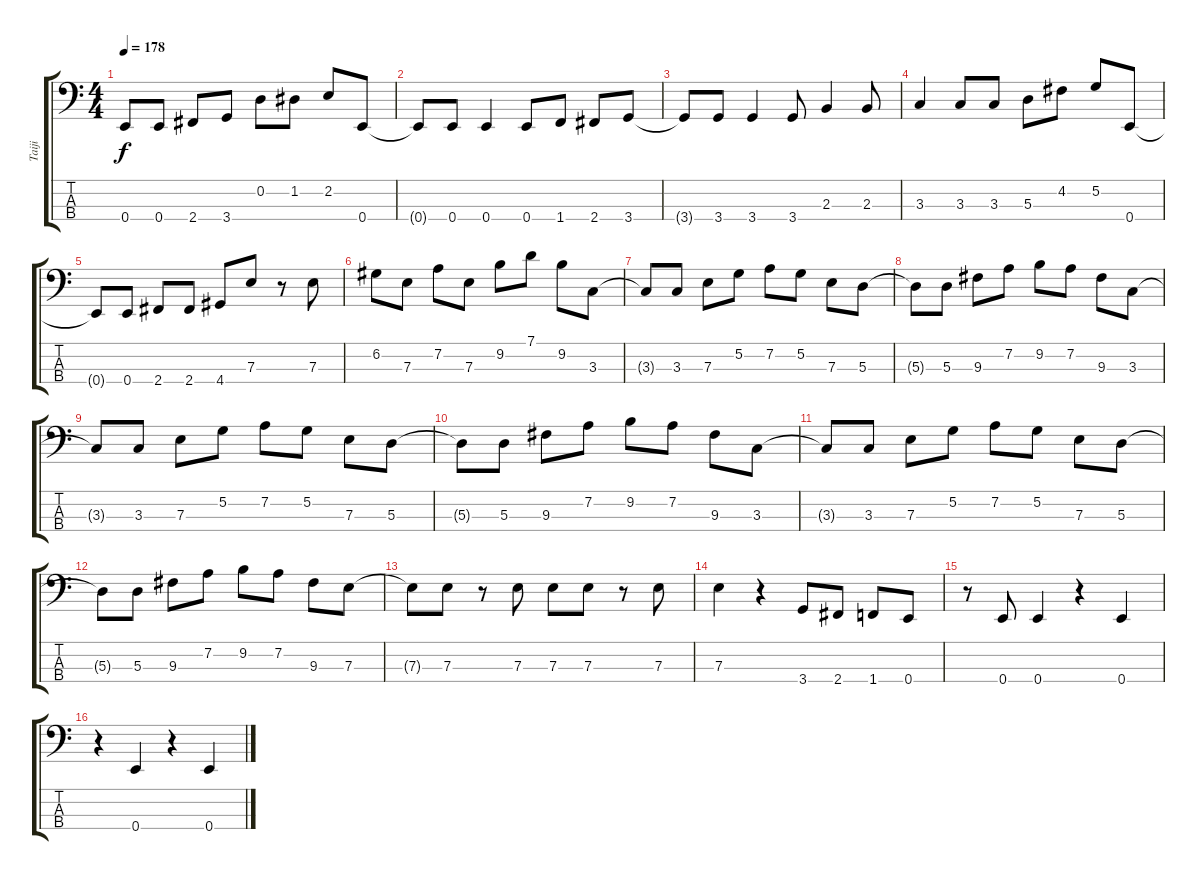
\track ("Taiji" "Taiji") {instrument electricbassfinger}
\staff {score tabs}
\tuning (G2 D2 A1 E1) {hide}
\ts (4 4)
\tempo 178
\clef f4
\ks c
0.4{t}.8{dy f} 0.4.8 2.4.8 3.4.8 0.2.8 1.2.8 2.2.8 0.4.8 |
0.4{t}.8 0.4.8 0.4.4 0.4.8 1.4.8 2.4.8 3.4.8 |
3.4{t}.8 3.4.8 3.4.4 3.4.8 2.3.4 2.3.8 |
3.3.4 3.3.8 3.3.8 5.3.8 4.2.8 5.2.8 0.4.8 |
0.4{t}.8 0.4.8 2.4.8 2.4.8 4.4.8 7.3.8 r.8 7.3.8 |
6.2.8 7.3.8 7.2.8 7.3.8 9.2.8 7.1.8 9.2.8 3.3.8 |
3.3{t}.8 3.3.8 7.3.8 5.2.8 7.2.8 5.2.8 7.3.8 5.3.8 |
5.3{t}.8 5.3.8 9.3.8 7.2.8 9.2.8 7.2.8 9.3.8 3.3.8 |
3.3{t}.8 3.3.8 7.3.8 5.2.8 7.2.8 5.2.8 7.3.8 5.3.8 |
5.3{t}.8 5.3.8 9.3.8 7.2.8 9.2.8 7.2.8 9.3.8 3.3.8 |
3.3{t}.8 3.3.8 7.3.8 5.2.8 7.2.8 5.2.8 7.3.8 5.3.8 |
5.3{t}.8 5.3.8 9.3.8 7.2.8 9.2.8 7.2.8 9.3.8 7.3.8 |
7.3{t}.8 7.3.8 r.8 7.3.8 7.3.8 7.3.8 r.8 7.3.8 |
7.3.4 r.4 3.4.8 2.4.8 1.4.8 0.4.8 |
r.8 0.4.8 0.4.4 r.4 0.4.4 |
r.4 0.4.4 r.4 0.4.4
